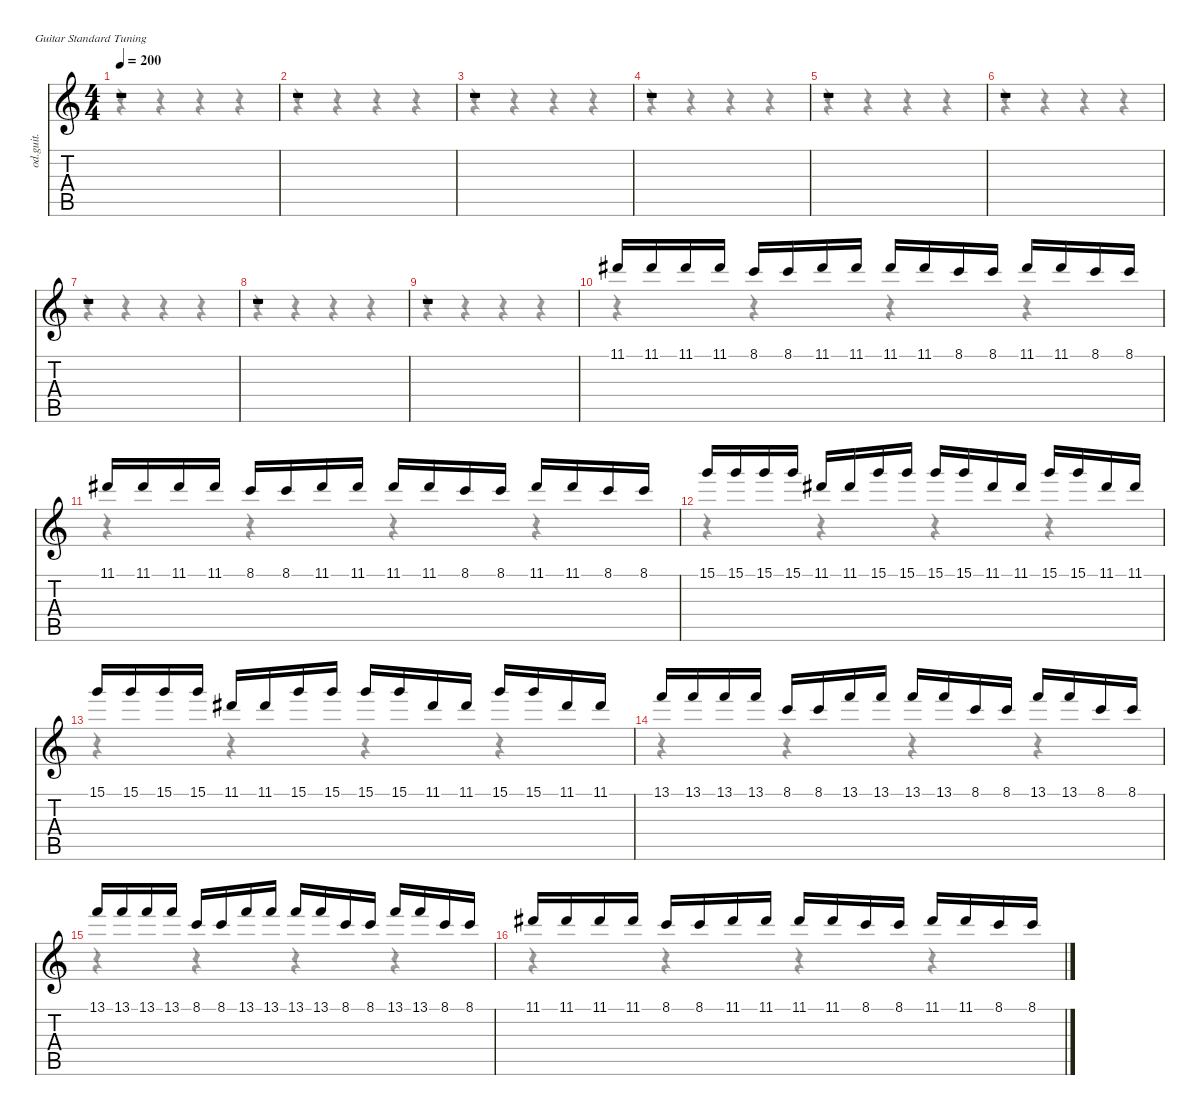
\hideDynamics
\bracketExtendMode nobrackets
\otherSystemsTrackNameOrientation horizontal
\track ("Lead 1" "od.guit.") {instrument overdrivenguitar}
\staff {score tabs}
\tuning (E4 B3 G3 D3 A2 E2)
\voice
\ts (4 4)
\scale
0.975432
\tempo 200
\accidentals auto
\clef g2
\ottava regular
\simile none
\ks c
r.1{dy f beam Up} |
\scale
0.990143 r.1{beam Up} |
\scale
0.990143 r.1{beam Up} |
\scale
0.975432 r.1{beam Up} |
\scale
0.990143 r.1{beam Up} |
\scale
1.08155 r.1{beam Up} |
\scale
0.992988 r.1{beam Up} |
\scale
0.978277 r.1{beam Up} |
\scale
0.990634 r.1{beam Up} |
\section ("" "")
\scale
0.978277 11.1{acc #}.16{beam Up} 11.1{acc #}.16{beam Up} 11.1{acc #}.16{beam Up} 11.1{acc #}.16{beam Up} 8.1.16{beam Up} 8.1.16{beam Up} 11.1{acc #}.16{beam Up} 11.1{acc #}.16{beam Up} 11.1{acc #}.16{beam Up} 11.1{acc #}.16{beam Up} 8.1.16{beam Up} 8.1.16{beam Up} 11.1{acc #}.16{beam Up} 11.1{acc #}.16{beam Up} 8.1.16{beam Up} 8.1.16{beam Up} |
\scale
0.978277 11.1{acc #}.16{beam Up} 11.1{acc #}.16{beam Up} 11.1{acc #}.16{beam Up} 11.1{acc #}.16{beam Up} 8.1.16{beam Up} 8.1.16{beam Up} 11.1{acc #}.16{beam Up} 11.1{acc #}.16{beam Up} 11.1{acc #}.16{beam Up} 11.1{acc #}.16{beam Up} 8.1.16{beam Up} 8.1.16{beam Up} 11.1{acc #}.16{beam Up} 11.1{acc #}.16{beam Up} 8.1.16{beam Up} 8.1.16{beam Up} |
\scale
1.06394 15.1.16{beam Up} 15.1.16{beam Up} 15.1.16{beam Up} 15.1.16{beam Up} 11.1{acc #}.16{beam Up} 11.1{acc #}.16{beam Up} 15.1.16{beam Up} 15.1.16{beam Up} 15.1.16{beam Up} 15.1.16{beam Up} 11.1{acc #}.16{beam Up} 11.1{acc #}.16{beam Up} 15.1.16{beam Up} 15.1.16{beam Up} 11.1{acc #}.16{beam Up} 11.1{acc #}.16{beam Up} |
\scale
0.977884 15.1.16{beam Up} 15.1.16{beam Up} 15.1.16{beam Up} 15.1.16{beam Up} 11.1{acc #}.16{beam Up} 11.1{acc #}.16{beam Up} 15.1.16{beam Up} 15.1.16{beam Up} 15.1.16{beam Up} 15.1.16{beam Up} 11.1{acc #}.16{beam Up} 11.1{acc #}.16{beam Up} 15.1.16{beam Up} 15.1.16{beam Up} 11.1{acc #}.16{beam Up} 11.1{acc #}.16{beam Up} |
\scale
0.990143 13.1.16{beam Up} 13.1.16{beam Up} 13.1.16{beam Up} 13.1.16{beam Up} 8.1.16{beam Up} 8.1.16{beam Up} 13.1.16{beam Up} 13.1.16{beam Up} 13.1.16{beam Up} 13.1.16{beam Up} 8.1.16{beam Up} 8.1.16{beam Up} 13.1.16{beam Up} 13.1.16{beam Up} 8.1.16{beam Up} 8.1.16{beam Up} |
\scale
0.990143 13.1.16{beam Up} 13.1.16{beam Up} 13.1.16{beam Up} 13.1.16{beam Up} 8.1.16{beam Up} 8.1.16{beam Up} 13.1.16{beam Up} 13.1.16{beam Up} 13.1.16{beam Up} 13.1.16{beam Up} 8.1.16{beam Up} 8.1.16{beam Up} 13.1.16{beam Up} 13.1.16{beam Up} 8.1.16{beam Up} 8.1.16{beam Up} |
\scale
0.977884 11.1{acc #}.16{beam Up} 11.1{acc #}.16{beam Up} 11.1{acc #}.16{beam Up} 11.1{acc #}.16{beam Up} 8.1.16{beam Up} 8.1.16{beam Up} 11.1{acc #}.16{beam Up} 11.1{acc #}.16{beam Up} 11.1{acc #}.16{beam Up} 11.1{acc #}.16{beam Up} 8.1.16{beam Up} 8.1.16{beam Up} 11.1{acc #}.16{beam Up} 11.1{acc #}.16{beam Up} 8.1.16{beam Up} 8.1.16{beam Up}
\voice
\clef g2
\ottava regular
\simile none
\ks c
r.4{dy mf beam Down} r.4{beam Down} r.4{beam Down} r.4{beam Down} |
r.4{beam Down} r.4{beam Down} r.4{beam Down} r.4{beam Down} |
r.4{beam Down} r.4{beam Down} r.4{beam Down} r.4{beam Down} |
r.4{beam Down} r.4{beam Down} r.4{beam Down} r.4{beam Down} |
r.4{beam Down} r.4{beam Down} r.4{beam Down} r.4{beam Down} |
r.4{beam Down} r.4{beam Down} r.4{beam Down} r.4{beam Down} |
r.4{beam Down} r.4{beam Down} r.4{beam Down} r.4{beam Down} |
r.4{beam Down} r.4{beam Down} r.4{beam Down} r.4{beam Down} |
r.4{beam Down} r.4{beam Down} r.4{beam Down} r.4{beam Down} |
r.4{beam Down} r.4{beam Down} r.4{beam Down} r.4{beam Down} |
r.4{beam Down} r.4{beam Down} r.4{beam Down} r.4{beam Down} |
r.4{beam Down} r.4{beam Down} r.4{beam Down} r.4{beam Down} |
r.4{beam Down} r.4{beam Down} r.4{beam Down} r.4{beam Down} |
r.4{beam Down} r.4{beam Down} r.4{beam Down} r.4{beam Down} |
r.4{beam Down} r.4{beam Down} r.4{beam Down} r.4{beam Down} |
r.4{beam Down} r.4{beam Down} r.4{beam Down} r.4{beam Down}
